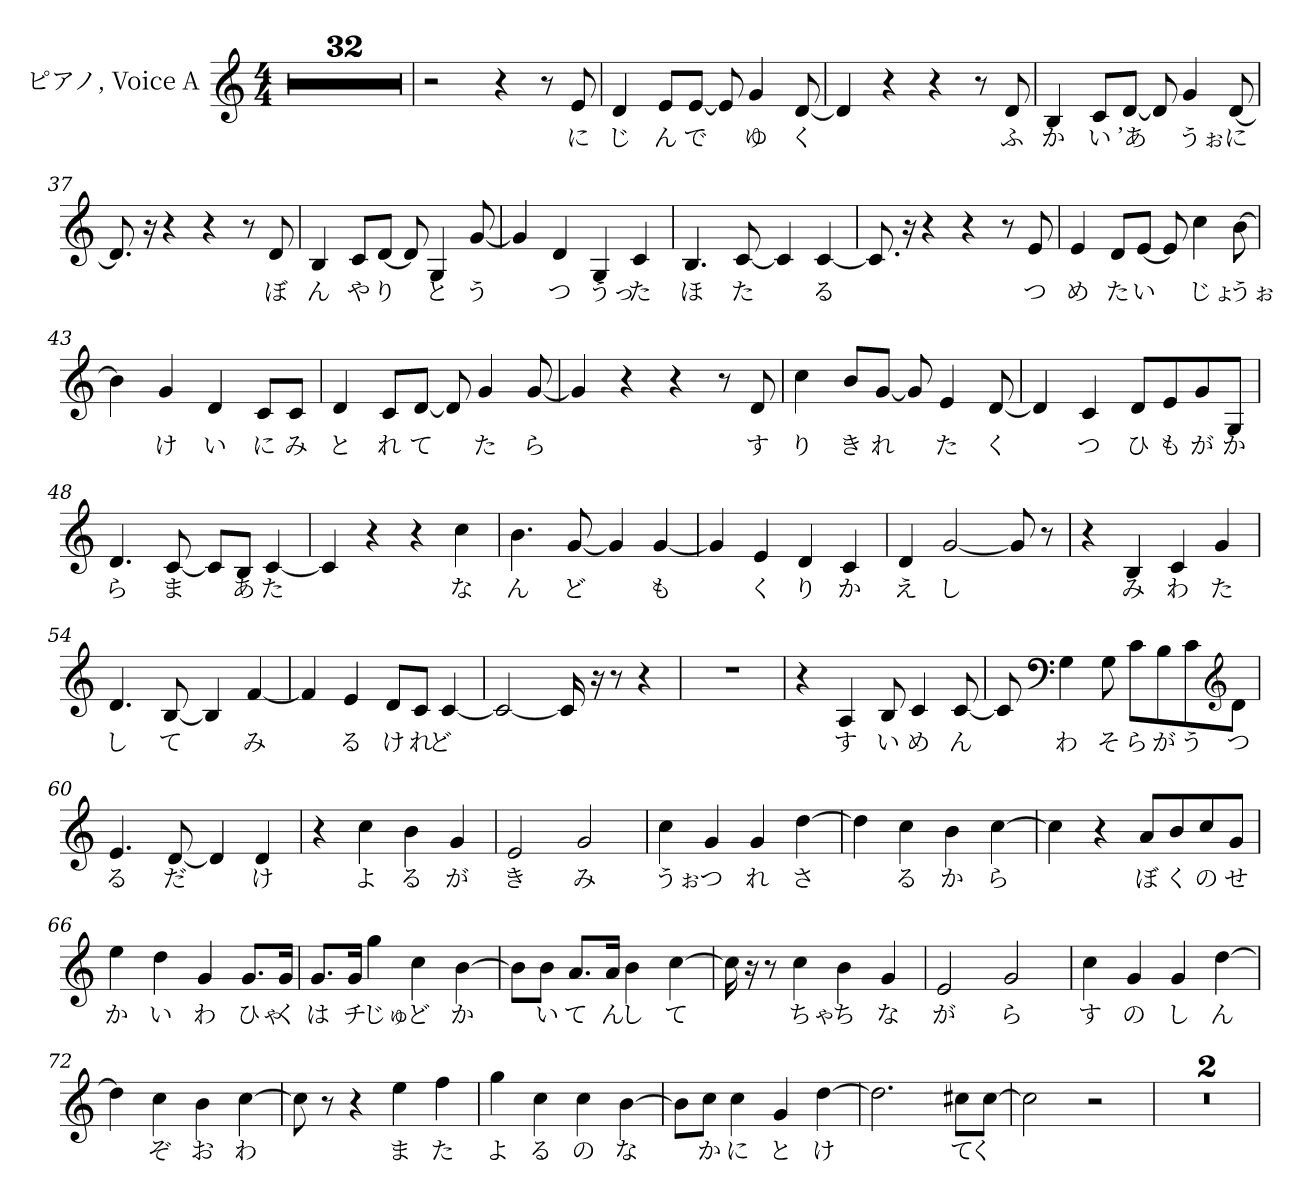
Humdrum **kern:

**kern	**text
*part1	*part1
*staff1	*staff1
*I"ピアノ, Voice A	*
*clefG2	*
*k[]	*
*M4/4	*
*MM180	*
=1	=1
1r	.
=2	=2
1r	.
=3	=3
1r	.
=4	=4
1r	.
=5	=5
1r	.
=6	=6
1r	.
=7	=7
1r	.
=8	=8
1r	.
=9	=9
1r	.
=10	=10
1r	.
=11	=11
1r	.
=12	=12
1r	.
=13	=13
1r	.
=14	=14
1r	.
=15	=15
1r	.
=16	=16
1r	.
=17	=17
1r	.
=18	=18
1r	.
!!LO:LB:g=z
=19	=19
1r	.
=20	=20
1r	.
=21	=21
1r	.
=22	=22
1r	.
=23	=23
1r	.
=24	=24
1r	.
=25	=25
1r	.
=26	=26
1r	.
=27	=27
1r	.
=28	=28
1r	.
=29	=29
1r	.
=30	=30
1r	.
=31	=31
1r	.
=32	=32
1r	.
=33	=33
2r	.
4r	.
8r	.
!	!LO:LY:b
8e/	に
!!LO:LB:g=z
=34	=34
!	!LO:LY:b
4d/	じ
!	!LO:LY:b
8e/L	ん
!	!LO:LY:b
[8e/J	で
8e/]	.
!	!LO:LY:b
4g/	ゆ
!	!LO:LY:b
[8d/	く
=35	=35
4d/]	.
4r	.
4r	.
8r	.
!	!LO:LY:b
8d/	ふ
=36	=36
!	!LO:LY:b
4B/	か
!	!LO:LY:b
8c/L	い
!	!LO:LY:b
[8d/J	’あ
8d/]	.
!	!LO:LY:b
4g/	うぉ
!	!LO:LY:b
[8d/	に
=37	=37
8.d/]	.
16r	.
4r	.
4r	.
8r	.
!	!LO:LY:b
8d/	ぼ
=38	=38
!	!LO:LY:b
4B/	ん
!	!LO:LY:b
8c/L	や
!	!LO:LY:b
[8d/J	り
8d/]	.
!	!LO:LY:b
4G/	と
!	!LO:LY:b
[8g/	う
=39	=39
4g/]	.
!	!LO:LY:b
4d/	つ
!	!LO:LY:b
4G/	うっ
!	!LO:LY:b
4c/	た
!!LO:LB:g=z
=40	=40
!	!LO:LY:b
4.B/	ほ
!	!LO:LY:b
[8c/	た
4c/]	.
!	!LO:LY:b
[4c/	る
=41	=41
8.c/]	.
16r	.
4r	.
4r	.
8r	.
!	!LO:LY:b
8e/	つ
=42	=42
!	!LO:LY:b
4e/	め
!	!LO:LY:b
8d/L	た
!	!LO:LY:b
[8e/J	い
8e/]	.
!	!LO:LY:b
4cc\	じょ
!	!LO:LY:b
[8b\	うぉ
=43	=43
4b\]	.
!	!LO:LY:b
4g/	け
!	!LO:LY:b
4d/	い
!	!LO:LY:b
8c/L	に
!	!LO:LY:b
8c/J	み
=44	=44
!	!LO:LY:b
4d/	と
!	!LO:LY:b
8c/L	れ
!	!LO:LY:b
[8d/J	て
8d/]	.
!	!LO:LY:b
4g/	た
!	!LO:LY:b
[8g/	ら
=45	=45
4g/]	.
4r	.
4r	.
8r	.
!	!LO:LY:b
8d/	す
!!LO:LB:g=z
=46	=46
!	!LO:LY:b
4cc\	り
!	!LO:LY:b
8b/L	き
!	!LO:LY:b
[8g/J	れ
8g/]	.
!	!LO:LY:b
4e/	た
!	!LO:LY:b
[8d/	く
=47	=47
4d/]	.
!	!LO:LY:b
4c/	つ
!	!LO:LY:b
8d/L	ひ
!	!LO:LY:b
8e/	も
!	!LO:LY:b
8g/	が
!	!LO:LY:b
8G/J	か
=48	=48
!	!LO:LY:b
4.d/	ら
!	!LO:LY:b
[8c/	ま
8c/L]	.
!	!LO:LY:b
8B/J	あ
!	!LO:LY:b
[4c/	た
=49	=49
4c/]	.
4r	.
4r	.
!	!LO:LY:b
4cc\	な
=50	=50
!	!LO:LY:b
4.b\	ん
!	!LO:LY:b
[8g/	ど
4g/]	.
!	!LO:LY:b
[4g/	も
=51	=51
4g/]	.
!	!LO:LY:b
4e/	く
!	!LO:LY:b
4d/	り
!	!LO:LY:b
4c/	か
=52	=52
!	!LO:LY:b
4d/	え
!	!LO:LY:b
[2g/	し
8g/]	.
8r	.
=53	=53
4r	.
!	!LO:LY:b
4B/	み
!	!LO:LY:b
4c/	わ
!	!LO:LY:b
4g/	た
!!LO:LB:g=z
=54	=54
!	!LO:LY:b
4.d/	し
!	!LO:LY:b
[8B/	て
4B/]	.
!	!LO:LY:b
[4f/	み
=55	=55
4f/]	.
!	!LO:LY:b
4e/	る
!	!LO:LY:b
8d/L	け
!	!LO:LY:b
8c/J	れ
!	!LO:LY:b
[4c/	ど
=56	=56
2c/_	.
16c/]	.
16r	.
8r	.
4r	.
=57	=57
1r	.
=58	=58
4r	.
!	!LO:LY:b
4A/	す
!	!LO:LY:b
8B/	い
!	!LO:LY:b
4c/	め
!	!LO:LY:b
[8c/	ん
=59	=59
8c/]	.
*clefF4	*
!	!LO:LY:b
4G\	わ
!	!LO:LY:b
8G\	そ
!	!LO:LY:b
8c\L	ら
!	!LO:LY:b
8B\	が
!	!LO:LY:b
8c\	う
*clefG2	*
!	!LO:LY:b
8d\J	つ
=60	=60
!	!LO:LY:b
4.e/	る
!	!LO:LY:b
[8d/	だ
4d/]	.
!	!LO:LY:b
4d/	け
!!LO:LB:g=z
=61	=61
4r	.
!	!LO:LY:b
4cc\	よ
!	!LO:LY:b
4b\	る
!	!LO:LY:b
4g/	が
=62	=62
!	!LO:LY:b
2e/	き
!	!LO:LY:b
2g/	み
=63	=63
!	!LO:LY:b
4cc\	うぉ
!	!LO:LY:b
4g/	つ
!	!LO:LY:b
4g/	れ
!	!LO:LY:b
[4dd\	さ
=64	=64
4dd\]	.
!	!LO:LY:b
4cc\	る
!	!LO:LY:b
4b\	か
!	!LO:LY:b
[4cc\	ら
=65	=65
4cc\]	.
4r	.
!	!LO:LY:b
8a/L	ぼ
!	!LO:LY:b
8b/	く
!	!LO:LY:b
8cc/	の
!	!LO:LY:b
8g/J	せ
=66	=66
!	!LO:LY:b
4ee\	か
!	!LO:LY:b
4dd\	い
!	!LO:LY:b
4g/	わ
!	!LO:LY:b
8.g/L	ひゃ
!	!LO:LY:b
16g/Jk	く
=67	=67
!	!LO:LY:b
8.g/L	は
!	!LO:LY:b
16g/Jk	チ
!	!LO:LY:b
4gg\	じゅ
!	!LO:LY:b
4cc\	ど
!	!LO:LY:b
[4b\	か
=68	=68
8b\L]	.
!	!LO:LY:b
8b\J	い
!	!LO:LY:b
8.a/L	て
!	!LO:LY:b
16a/Jk	ん
!	!LO:LY:b
4b\	し
!	!LO:LY:b
[4cc\	て
!!LO:LB:g=z
=69	=69
16cc\]	.
16r	.
8r	.
!	!LO:LY:b
4cc\	ちゃ
!	!LO:LY:b
4b\	ち
!	!LO:LY:b
4g/	な
=70	=70
!	!LO:LY:b
2e/	が
!	!LO:LY:b
2g/	ら
=71	=71
!	!LO:LY:b
4cc\	す
!	!LO:LY:b
4g/	の
!	!LO:LY:b
4g/	し
!	!LO:LY:b
[4dd\	ん
=72	=72
4dd\]	.
!	!LO:LY:b
4cc\	ぞ
!	!LO:LY:b
4b\	お
!	!LO:LY:b
[4cc\	わ
=73	=73
8cc\]	.
8r	.
4r	.
!	!LO:LY:b
4ee\	ま
!	!LO:LY:b
4ff\	た
=74	=74
!	!LO:LY:b
4gg\	よ
!	!LO:LY:b
4cc\	る
!	!LO:LY:b
4cc\	の
!	!LO:LY:b
[4b\	な
=75	=75
8b\L]	.
!	!LO:LY:b
8cc\J	か
!	!LO:LY:b
4cc\	に
!	!LO:LY:b
4g/	と
!	!LO:LY:b
[4dd\	け
=76	=76
2.dd\]	.
!	!LO:LY:b
8cc#X\L	て
!	!LO:LY:b
[8cc#\J	く
=77	=77
2cc#\]	.
2r	.
=78	=78
1r	.
!!LO:LB:g=z
=79	=79
1r	.
=	=
*-	*-
